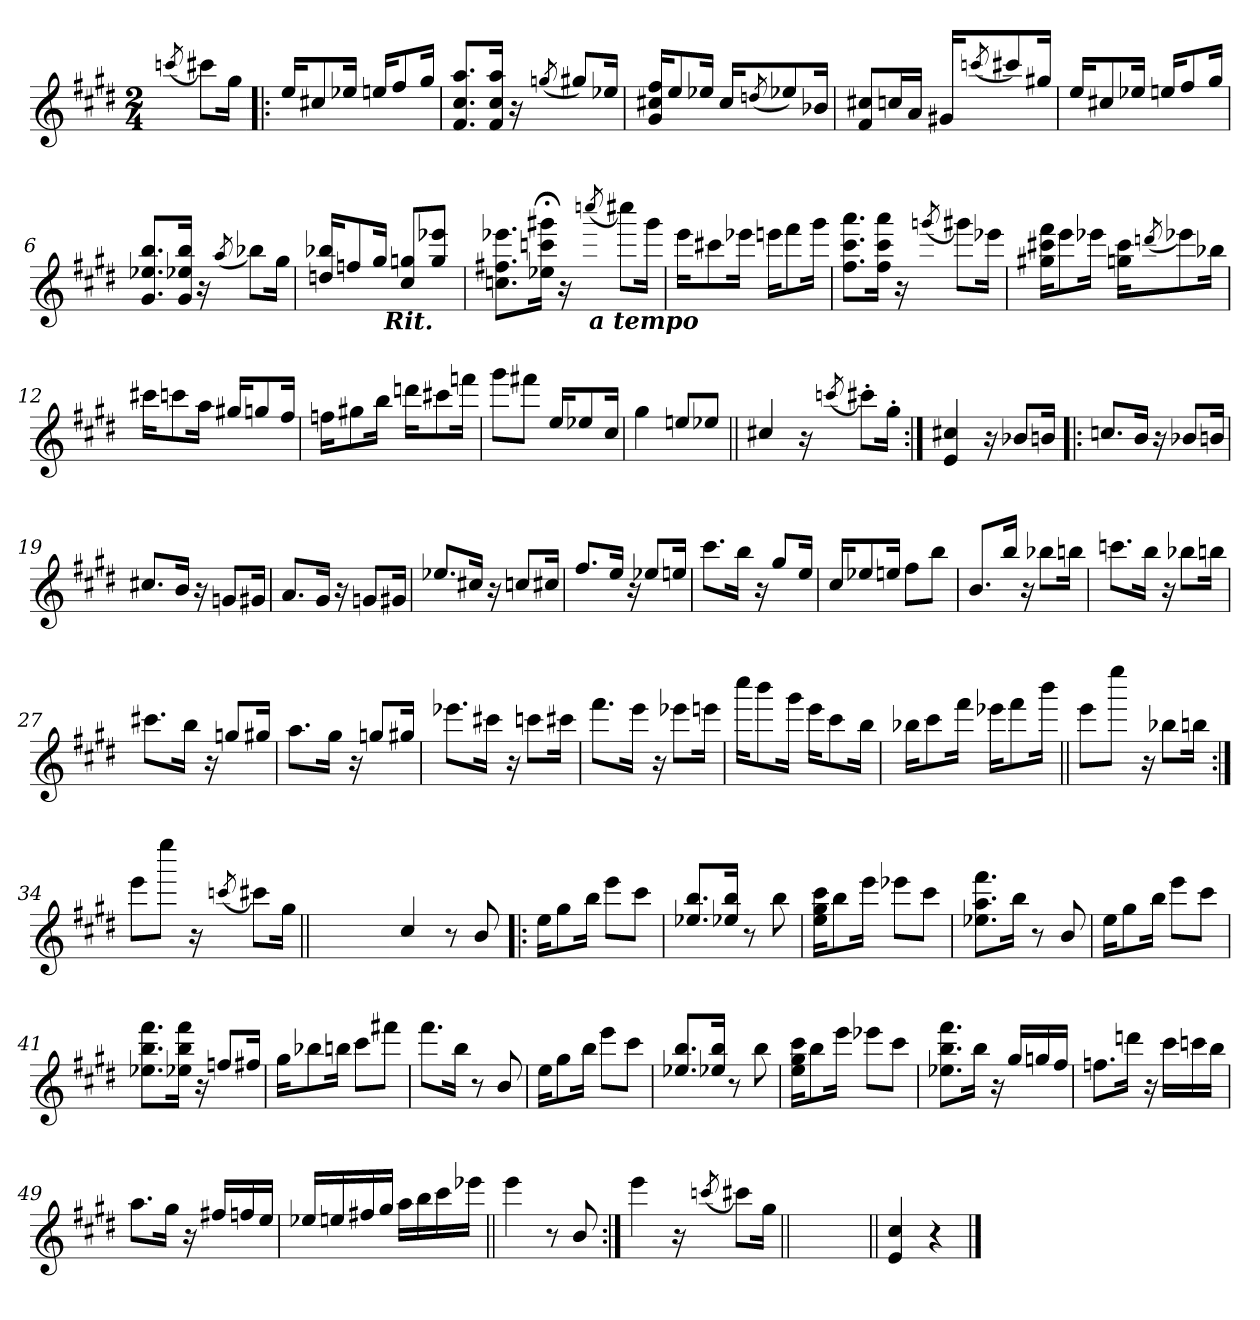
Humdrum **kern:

**kern
*part1
*staff1
*clefG2
*k[f#c#g#d#]
*E:
*M2/4
=
(<8qcccn/
8ccc#X\L)
16gg#\Jk
=1!|:
16ee/KL
8cc#X/
16ee-X/Jk
16een/KL
8ff#/
16gg#/Jk
=2
8.f#/ 8.cc#/ 8.aa/L
16f#/ 16cc#/ 16aa/Jk
16r
(<8qggn/
8gg#X/L)
16ee-X/Jk
=3
16g#/ 16cc#X/ 16ff#/KL
8ee/
16ee-X/Jk
16cc#/KL
(<8qddn/
8ee-X/)
16b-X/Jk
=4
8f#/ 8cc#X/L
16ccn/L
16a/JJ
16g#X/KL
(<8qcccn/
8ccc#X/)
16gg#X/Jk
!!LO:LB:g=z
=5
16ee/KL
8cc#X/
16ee-X/Jk
16een/KL
8ff#/
16gg#/Jk
=6
8.g#/ 8.ee-X/ 8.bb/L
16g#/ 16ee-X/ 16bb/Jk
16r
(<8qaa/
8bb-X\L)
16gg#\Jk
=7
*^
16ddn/ 16bb-X/KL	8..ryy
8ffn/	.
16gg#/Jk	.
!	!LO:TX:b:Bi:t=Rit.
.	4ryy
8cc#/ 8ggn/L	.
8gg/ 8eee-X/J	.
.	32ryy
=8	=8
8.ccn\ 8.ff#X\ 8.eee-X\L	4ryy
16ee-X\;< 16cccn\;< 16ggg#X\;<Jk	.
16r	32ryy
!	!LO:TX:b:Bi:t=a tempo
.	8..ryy
(<8qccccn/	.
8cccc#X\L)	.
16ggg#\Jk	.
*v	*v
!!LO:LB:g=z
=9
16eee\KL
8ccc#X\
16eee-X\Jk
16eeen\KL
8fff#\
16ggg#\Jk
=10
8.ff#\ 8.ccc#\ 8.aaa\L
16ff#\ 16ccc#\ 16aaa\Jk
16r
(<8qgggn/
8ggg#X\L)
16eee-X\Jk
=11
16gg#X\ 16ccc#X\ 16fff#\KL
8eee\
16eee-X\Jk
16ggn\ 16ccc#\KL
(<8qdddn/
8eee-X\)
16bb-X\Jk
=12
16ccc#X\KL
8cccn\
16aa\Jk
16gg#X/KL
8ggn/
16ff#/Jk
=13
16ffn\KL
8gg#X\
16bb\Jk
16dddn\KL
8ccc#X\
16fffn\Jk
!!LO:LB:g=z
=14
8ggg#\L
8fff#X\J
16ee/KL
8ee-X/
16cc#/Jk
=15
4gg#\
8een/L
8ee-X/J
=16||
4cc#X/
16r
(<8qcccn/
8ccc#X'>\L)
16gg#'>\Jk
=17:|!
4e/ 4cc#X/
16r
8b-X/L
16bn/Jk
=18!|:
8.ccn/L
16b/Jk
16r
8b-X/L
16bn/Jk
=19
8.cc#X/L
16b/Jk
16r
8gn/L
16g#X/Jk
!!LO:LB:g=z
=20
8.a/L
16g#/Jk
16r
8gn/L
16g#X/Jk
=21
8.ee-X/L
16cc#X/Jk
16r
8ccn/L
16cc#X/Jk
=22
8.ff#/L
16ee/Jk
16r
8ee-X/L
16een/Jk
=23
8.ccc#\L
16bb\Jk
16r
8gg#/L
16ee/Jk
=24
16cc#/KL
8ee-X/
16een/Jk
8ff#\L
8bb\J
=25
8.b/L
16bb/Jk
16r
8bb-X\L
16bbn\Jk
!!LO:LB:g=z
=26
8.cccn\L
16bb\Jk
16r
8bb-X\L
16bbn\Jk
=27
8.ccc#X\L
16bb\Jk
16r
8ggn/L
16gg#X/Jk
=28
8.aa\L
16gg#\Jk
16r
8ggn/L
16gg#X/Jk
=29
8.eee-X\L
16ccc#X\Jk
16r
8cccn\L
16ccc#X\Jk
=30
8.fff#\L
16eee\Jk
16r
8eee-X\L
16eeen\Jk
!!LO:LB:g=z
=31
16cccc#\KL
8bbb\
16ggg#\Jk
16eee\KL
8ccc#\
16bb\Jk
=32
16bb-X\KL
8ccc#\
16fff#\Jk
16eee-X\KL
8fff#\
16bbb\Jk
=33||
8eee\L
8eeee\J
16r
8bb-X\L
16bbn\Jk
=34:|!
8eee\L
8eeee\J
16r
(<8qcccn/
8ccc#X\L)
16gg#\Jk
=34X341||
2ryy
!!LO:LB:g=z
=35-
4cc#/
8r
8b/
=36!|:
16ee\KL
8gg#\
16bb\Jk
8eee\L
8ccc#\J
=37
8.ee-X/ 8.bb/L
16ee-X/ 16bb/Jk
8r
8bb\
=38
16ee\ 16gg#\ 16ccc#\KL
8bb\
16eee\Jk
8eee-X\L
8ccc#\J
=39
8.ee-X\ 8.aa\ 8.fff#\L
16bb\Jk
8r
8b/
!!LO:LB:g=z
=40
16ee\KL
8gg#\
16bb\Jk
8eee\L
8ccc#\J
=41
8.ee-X\ 8.bb\ 8.fff#\L
16ee-X\ 16bb\ 16fff#\Jk
16r
8ffn/L
16ff#X/Jk
=42
16gg#\KL
8bb-X\
16bbn\Jk
8ccc#\L
8fff#X\J
=43
8.fff#\L
16bb\Jk
8r
8b/
=44
16ee\KL
8gg#\
16bb\Jk
8eee\L
8ccc#\J
!!LO:LB:g=z
=45
8.ee-X/ 8.bb/L
16ee-X/ 16bb/Jk
8r
8bb\
=46
16ee\ 16gg#\ 16ccc#\KL
8bb\
16eee\Jk
8eee-X\L
8ccc#\J
=47
8.ee-X\ 8.bb\ 8.fff#\L
16bb\Jk
16r
16gg#/LL
16ggn/
16ff#/JJ
=48
8.ffn\L
16dddn\Jk
16r
16ccc#\LL
16cccn\
16bb\JJ
=49
8.aa\L
16gg#\Jk
16r
16ff#X/LL
16ffn/
16ee/JJ
!!LO:LB:g=z
=50
16ee-X/LL
16een/
16ff#X/
16gg#/JJ
16aa\LL
16bb\
16ccc#\
16eee-X\JJ
=51||
4eee\
8r
8b/
=52:|!
4eee\
16r
(<8qcccn/
8ccc#X\L)
16gg#\Jk
=53||
2ryy
=54||
4e/ 4cc#/
4r
==
*-
